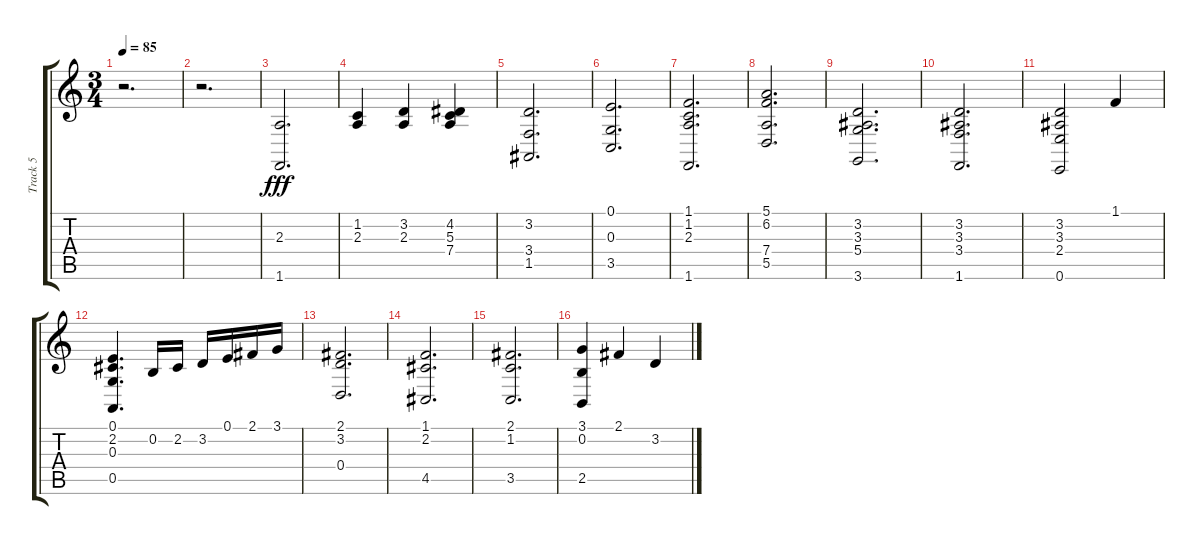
\track ("Track 5" "Track 5") {instrument synthstrings1}
\staff {score tabs}
\tuning (E4 B3 G3 D3 A2 E2) {hide}
\ts (3 4)
\tempo 85
\clef g2
\ks c
r.2{d dy fff} |
r.2{d} |
(2.3 1.6).2{d} |
(1.2 2.3).4 (3.2 2.3).4 (4.2 5.3 7.4).4 |
(3.2 3.4 1.5).2{d} |
(0.1 0.3 3.5).2{d} |
(1.1 1.2 2.3 1.6).2{d} |
(5.1 6.2 7.4 5.5).2{d} |
(3.2 3.3 5.4 3.6).2{d} |
(3.2 3.3 3.4 1.6).2{d} |
(3.2 3.3 2.4 0.6).2 1.1.4 |
(0.1 2.2 0.3 0.5).4{d} 0.2.16 2.2.16 3.2.16 0.1.16 2.1.16 3.1.16 |
(2.1 3.2 0.4).2{d} |
(1.1 2.2 4.5).2{d} |
(2.1 1.2 3.5).2{d} |
(3.1 0.2 2.5).4 2.1.4 3.2.4
